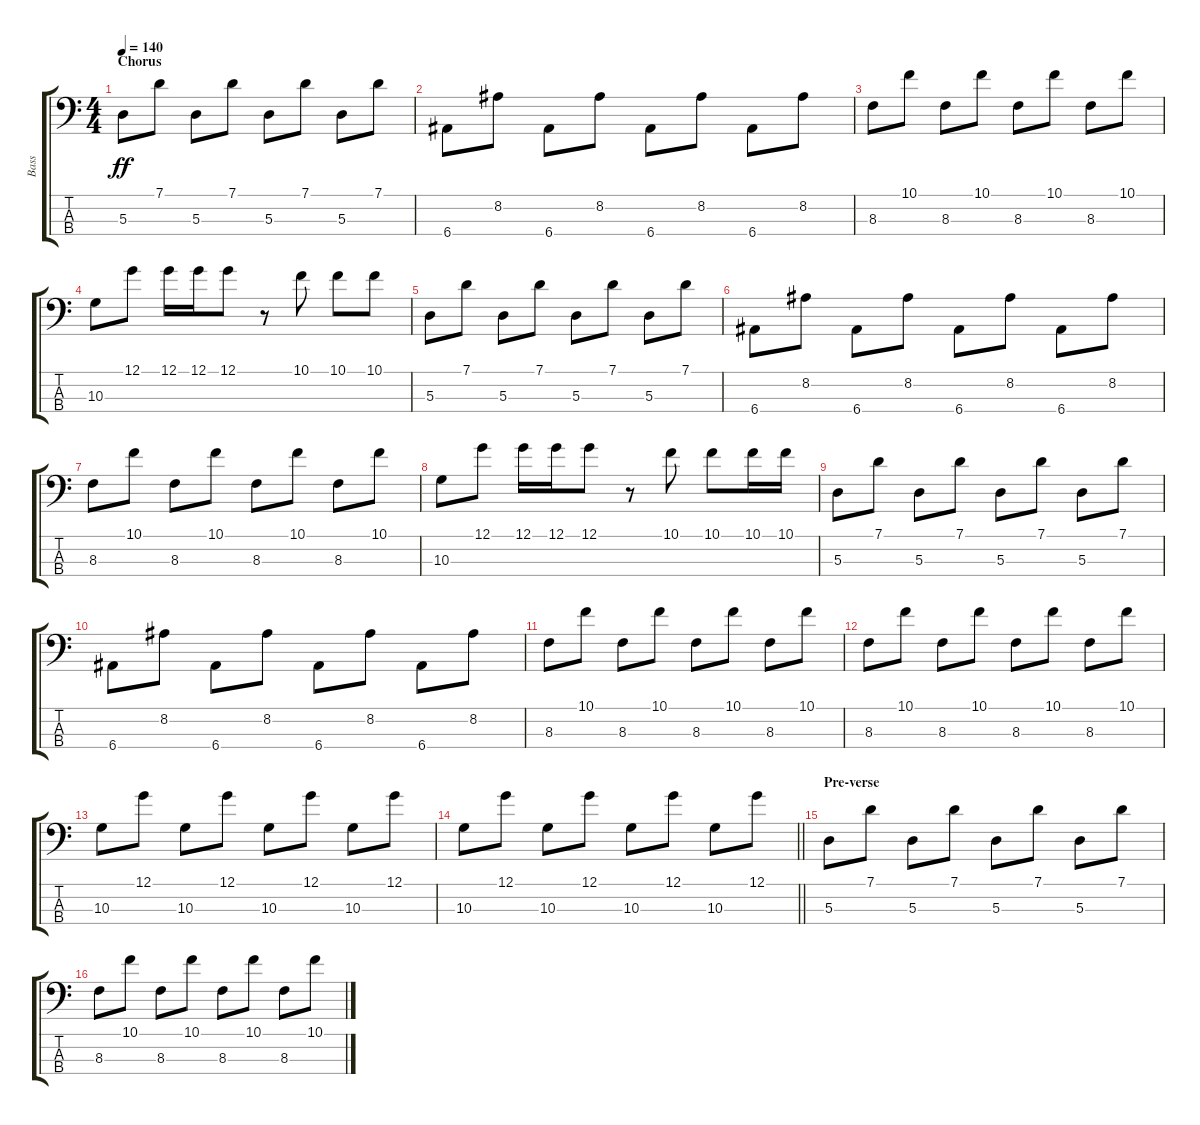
\track ("Bass" "Bass") {instrument electricbasspick}
\staff {score tabs}
\tuning (G2 D2 A1 E1) {hide}
\ts (4 4)
\section ("" "Chorus")
\tempo 140
\clef f4
\ks c
5.3.8{dy ff} 7.1.8 5.3.8 7.1.8 5.3.8 7.1.8 5.3.8 7.1.8 |
6.4.8 8.2.8 6.4.8 8.2.8 6.4.8 8.2.8 6.4.8 8.2.8 |
8.3.8 10.1.8 8.3.8 10.1.8 8.3.8 10.1.8 8.3.8 10.1.8 |
10.3.8 12.1.8 12.1.16 12.1.16 12.1.8 r.8 10.1.8 10.1.8 10.1.8 |
5.3.8 7.1.8 5.3.8 7.1.8 5.3.8 7.1.8 5.3.8 7.1.8 |
6.4.8 8.2.8 6.4.8 8.2.8 6.4.8 8.2.8 6.4.8 8.2.8 |
8.3.8 10.1.8 8.3.8 10.1.8 8.3.8 10.1.8 8.3.8 10.1.8 |
10.3.8 12.1.8 12.1.16 12.1.16 12.1.8 r.8 10.1.8 10.1.8 10.1.16 10.1.16 |
5.3.8 7.1.8 5.3.8 7.1.8 5.3.8 7.1.8 5.3.8 7.1.8 |
6.4.8 8.2.8 6.4.8 8.2.8 6.4.8 8.2.8 6.4.8 8.2.8 |
8.3.8 10.1.8 8.3.8 10.1.8 8.3.8 10.1.8 8.3.8 10.1.8 |
8.3.8 10.1.8 8.3.8 10.1.8 8.3.8 10.1.8 8.3.8 10.1.8 |
10.3.8 12.1.8 10.3.8 12.1.8 10.3.8 12.1.8 10.3.8 12.1.8 |
\barLineRight lightlight
10.3.8 12.1.8 10.3.8 12.1.8 10.3.8 12.1.8 10.3.8 12.1.8 |
\section ("" "Pre-verse")
5.3.8 7.1.8 5.3.8 7.1.8 5.3.8 7.1.8 5.3.8 7.1.8 |
8.3.8 10.1.8 8.3.8 10.1.8 8.3.8 10.1.8 8.3.8 10.1.8
